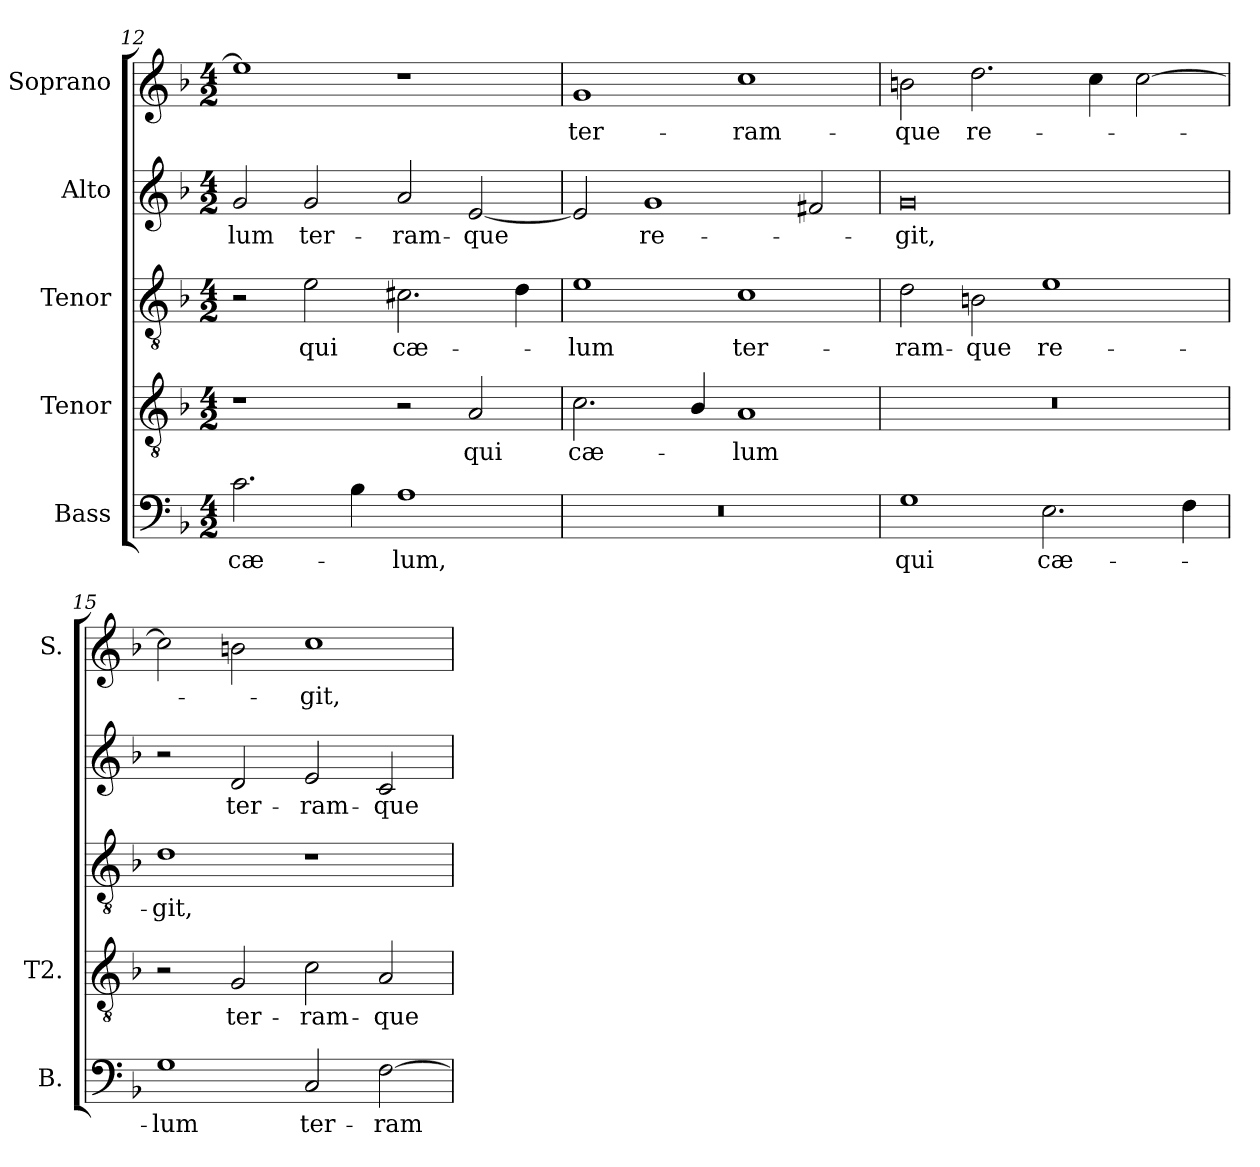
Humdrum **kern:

**kern	**text	**kern	**text	**kern	**text	**kern	**text	**kern	**text
*part5	*part5	*part4	*part4	*part3	*part3	*part2	*part2	*part1	*part1
*staff5	*staff5	*staff4	*staff4	*staff3	*staff3	*staff2	*staff2	*staff1	*staff1
*I"Bass	*	*I"Tenor	*	*I"Tenor	*	*I"Alto	*	*I"Soprano	*
*I'B.	*	*I'T2.	*	*	*	*	*	*I'S.	*
*clefF4	*	*clefGv2	*	*clefGv2	*	*clefG2	*	*clefG2	*
*	*	*ITrd7c12	*	*ITrd7c12	*	*	*	*	*
*k[b-]	*	*k[b-]	*	*k[b-]	*	*k[b-]	*	*k[b-]	*
*F:	*	*F:	*	*F:	*	*F:	*	*F:	*
*M4/2	*	*M4/2	*	*M4/2	*	*M4/2	*	*M4/2	*
=12	=12	=12	=12	=12	=12	=12	=12	=12	=12
!	!LO:LY:b:color=#000000	!	!	!	!	!	!	!	!
!	!	!	!	!	!	!	!LO:LY:b:color=#000000	!	!
2.ci\	cæ-	1r	.	2r	.	2gi/	-lum	1eei]	.
!	!	!	!	!	!LO:LY:b:color=#000000	!	!	!	!
!	!	!	!	!	!	!	!LO:LY:b:color=#000000	!	!
.	.	.	.	2Ei\	qui	2gi/	ter-	.	.
4B-i\	.	.	.	.	.	.	.	.	.
!	!LO:LY:b:color=#000000	!	!	!	!	!	!	!	!
!	!	!	!	!	!LO:LY:b:color=#000000	!	!	!	!
!	!	!	!	!	!	!	!LO:LY:b:color=#000000	!	!
1Ai	-lum,	2r	.	2.C#Xi\	cæ-	2ai/	-ram-	1r	.
!	!	!	!LO:LY:b:color=#000000	!	!	!	!	!	!
!	!	!	!	!	!	!	!LO:LY:b:color=#000000	!	!
.	.	2AAi/	qui	.	.	[2ei/	-que	.	.
.	.	.	.	4Di\	.	.	.	.	.
=13	=13	=13	=13	=13	=13	=13	=13	=13	=13
!LO:N:vis=1	!	!	!	!	!	!	!	!	!
!	!	!	!LO:LY:b:color=#000000	!	!	!	!	!	!
!	!	!	!	!	!LO:LY:b:color=#000000	!	!	!	!
!	!	!	!	!	!	!	!	!	!LO:LY:b:color=#000000
0r	.	2.Ci\	cæ-	1Ei	-lum	2ei/]	.	1gi	ter-
!	!	!	!	!	!	!	!LO:LY:b:color=#000000	!	!
.	.	.	.	.	.	1gi	re-	.	.
.	.	4BB-i/	.	.	.	.	.	.	.
!	!	!	!LO:LY:b:color=#000000	!	!	!	!	!	!
!	!	!	!	!	!LO:LY:b:color=#000000	!	!	!	!
!	!	!	!	!	!	!	!	!	!LO:LY:b:color=#000000
.	.	1AAi	-lum	1Ci	ter-	.	.	1cci	-ram-
.	.	.	.	.	.	2f#Xi/	.	.	.
=14	=14	=14	=14	=14	=14	=14	=14	=14	=14
!	!LO:LY:b:color=#000000	!LO:N:vis=1	!	!	!	!	!	!	!
!	!	!	!	!	!LO:LY:b:color=#000000	!	!	!	!
!	!	!	!	!	!	!	!LO:LY:b:color=#000000	!	!
!	!	!	!	!	!	!	!	!	!LO:LY:b:color=#000000
1Gi	qui	0r	.	2Di\	-ram-	0gi	-git,	2bni\	-que
!	!	!	!	!	!LO:LY:b:color=#000000	!	!	!	!
!	!	!	!	!	!	!	!	!	!LO:LY:b:color=#000000
.	.	.	.	2BBni\	-que	.	.	2.ddi\	re-
!	!LO:LY:b:color=#000000	!	!	!	!	!	!	!	!
!	!	!	!	!	!LO:LY:b:color=#000000	!	!	!	!
2.Ei\	cæ-	.	.	1Ei	re-	.	.	.	.
.	.	.	.	.	.	.	.	4cci\	.
.	.	.	.	.	.	.	.	[2cci\	.
4Fi\	.	.	.	.	.	.	.	.	.
!!LO:PB:g=z
=15	=15	=15	=15	=15	=15	=15	=15	=15	=15
!	!LO:LY:b:color=#000000	!	!	!	!	!	!	!	!
!	!	!	!	!	!LO:LY:b:color=#000000	!	!	!	!
1Gi	-lum	2r	.	1Di	-git,	2r	.	2cci\]	.
!	!	!	!LO:LY:b:color=#000000	!	!	!	!	!	!
!	!	!	!	!	!	!	!LO:LY:b:color=#000000	!	!
.	.	2GGi/	ter-	.	.	2di/	ter-	2bni\	.
!	!LO:LY:b:color=#000000	!	!	!	!	!	!	!	!
!	!	!	!LO:LY:b:color=#000000	!	!	!	!	!	!
!	!	!	!	!	!	!	!LO:LY:b:color=#000000	!	!
!	!	!	!	!	!	!	!	!	!LO:LY:b:color=#000000
2Ci/	ter-	2Ci\	-ram-	1r	.	2ei/	-ram-	1cci	-git,
!	!LO:LY:b:color=#000000	!	!	!	!	!	!	!	!
!	!	!	!LO:LY:b:color=#000000	!	!	!	!	!	!
!	!	!	!	!	!	!	!LO:LY:b:color=#000000	!	!
[2Fi\	-ram-	2AAi/	-que	.	.	2ci/	-que	.	.
=	=	=	=	=	=	=	=	=	=
*-	*-	*-	*-	*-	*-	*-	*-	*-	*-
